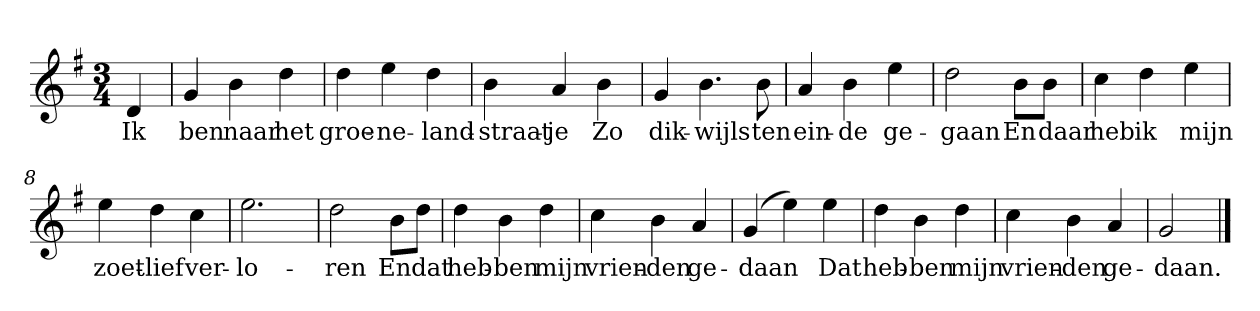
**kern	**text
*part1	*part1
*staff1	*staff1
*clefG2	*
*k[f#]	*
*G:	*
*M3/4	*
*MM120	*
=	=
4d	Ik
=1	=1
4g	ben
4b	naar
4dd	het
=2	=2
4dd	groe-
4ee	-ne-
4dd	-land-
=3	=3
4b	-straat-
4a	-je
4b	Zo
=4	=4
4g	dik-
4.b	-wijls
8b	ten
=5	=5
4a	ein-
4b	-de
4ee	ge-
=6	=6
2dd	-gaan
8b\L	En
8b\J	daar
=7	=7
4cc	heb
4dd	ik
4ee	mijn
=8	=8
4ee	zoet-
4dd	-lief
4cc	ver-
=9	=9
2.ee	-lo-
=10	=10
2dd	-ren
8b\L	En
8dd\J	dat
=11	=11
4dd	heb-
4b	-ben
4dd	mijn
=12	=12
4cc	vrien-
4b	-den
4a	ge-
=13	=13
(4g	-daan
4ee)	.
4ee	Dat
=14	=14
4dd	heb-
4b	-ben
4dd	mijn
=15	=15
4cc	vrien-
4b	-den
4a	ge-
=16	=16
2g	-daan.
==	==
*-	*-
